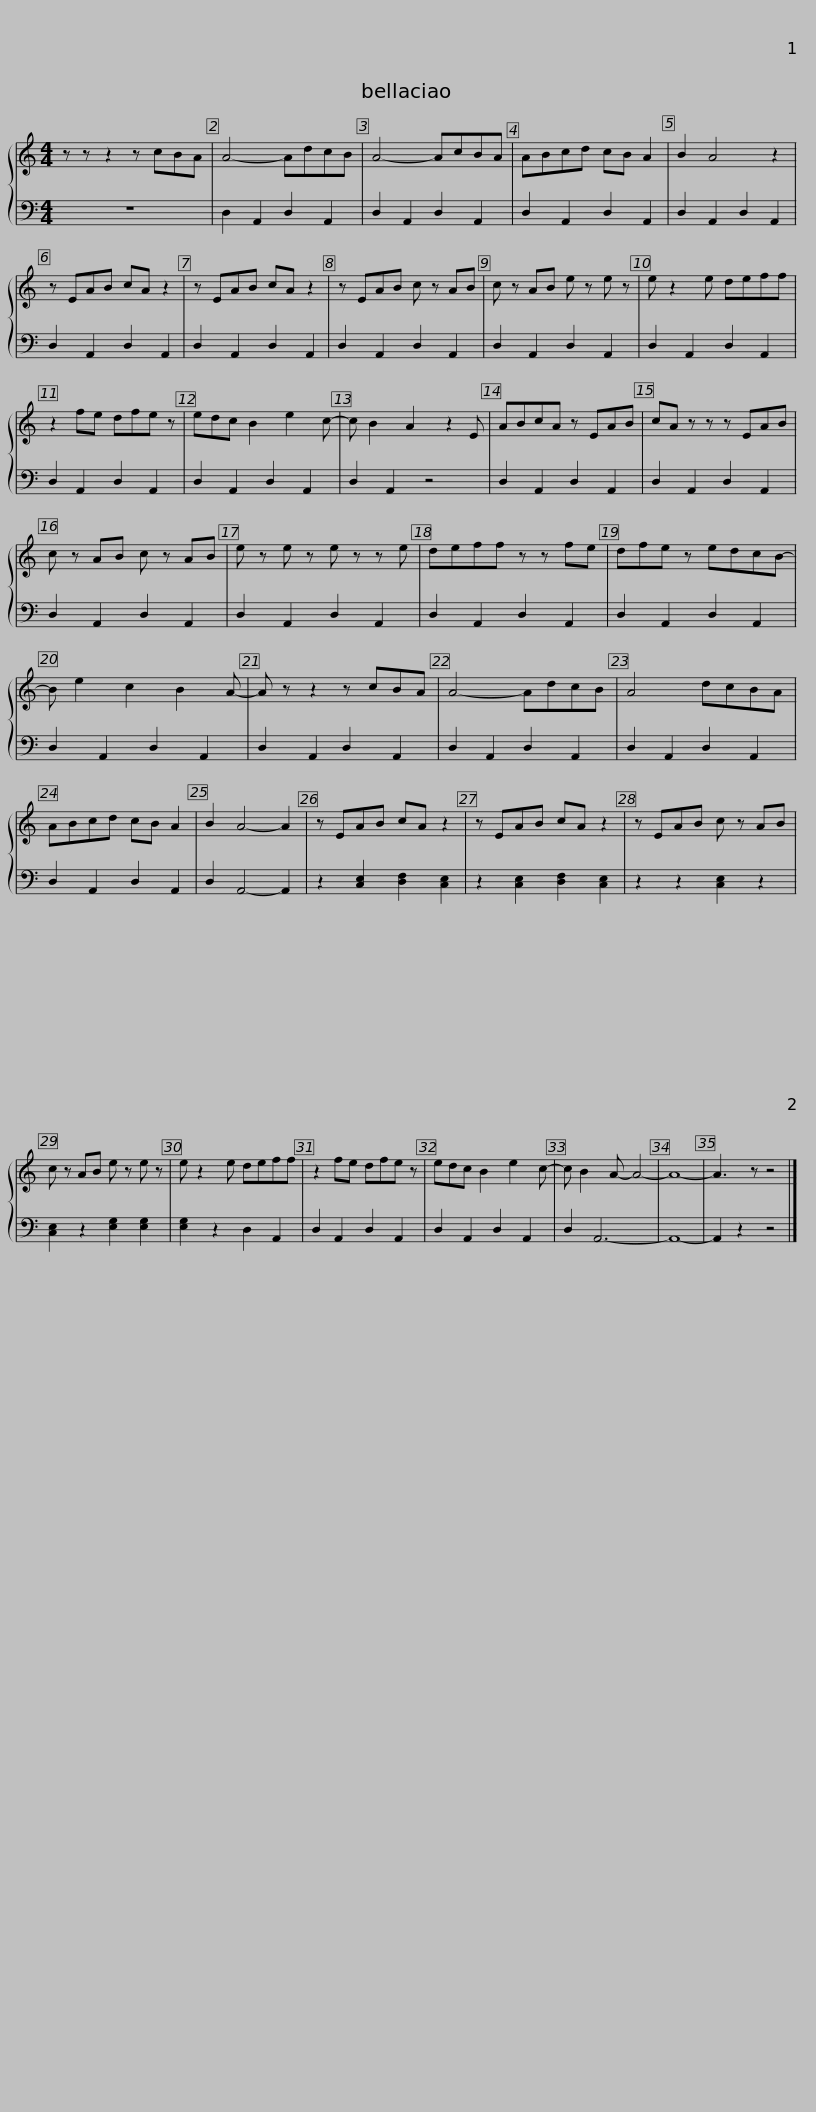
X:1
%%score { 1 | 2 }
L:1/8
M:4/4
I:linebreak $
K:C
V:1 treble
V:2 bass
V:1
 z z z2 z cBA | A4- AdcB | A4- AcBA | ABcd cB A2 | B2 A4 z2 | %5
 z EAB cA z2 | z EAB cA z2 |$ z EAB c z AB | c z AB e z e z | e z2 e deff | %10
 z2 fe dfe z | edc B2 e2 c- | c B2 A2 z2 E |$ ABcA z EAB | cA z z z EAB | %15
 c z AB c z AB | e z e z e z z e | deff z z fe |$ dfe z edcB- | B e2 c2 B2 A- | %20
 A z z2 z cBA | A4- AdcB | A4 dcBA | ABcd cB A2 |$ B2 A4- A2 | %25
 z EAB cA z2 | z EAB cA z2 | z EAB c z AB | c z AB e z e z | e z2 e deff |$ %30
 z2 fe dfe z | edc B2 e2 c- | c B2 A- A4- | A8- | A3 z z4 |] %35
V:2
 z8 | D,2 A,,2 D,2 A,,2 | D,2 A,,2 D,2 A,,2 | D,2 A,,2 D,2 A,,2 | D,2 A,,2 D,2 A,,2 | %5
 D,2 A,,2 D,2 A,,2 | D,2 A,,2 D,2 A,,2 |$ D,2 A,,2 D,2 A,,2 | D,2 A,,2 D,2 A,,2 | D,2 A,,2 D,2 A,,2 | %10
 D,2 A,,2 D,2 A,,2 | D,2 A,,2 D,2 A,,2 | D,2 A,,2 z4 |$ D,2 A,,2 D,2 A,,2 | D,2 A,,2 D,2 A,,2 | %15
 D,2 A,,2 D,2 A,,2 | D,2 A,,2 D,2 A,,2 | D,2 A,,2 D,2 A,,2 |$ D,2 A,,2 D,2 A,,2 | D,2 A,,2 D,2 A,,2 | %20
 D,2 A,,2 D,2 A,,2 | D,2 A,,2 D,2 A,,2 | D,2 A,,2 D,2 A,,2 | D,2 A,,2 D,2 A,,2 |$ D,2 A,,4- A,,2 | %25
 z2 [C,E,]2 [D,F,]2 [C,E,]2 | z2 [C,E,]2 [D,F,]2 [C,E,]2 | z2 z2 [C,E,]2 z2 | [C,E,]2 z2 [E,G,]2 [E,G,]2 | [E,G,]2 z2 D,2 A,,2 |$ %30
 D,2 A,,2 D,2 A,,2 | D,2 A,,2 D,2 A,,2 | D,2 A,,6- | A,,8- | A,,2 z2 z4 |] %35
